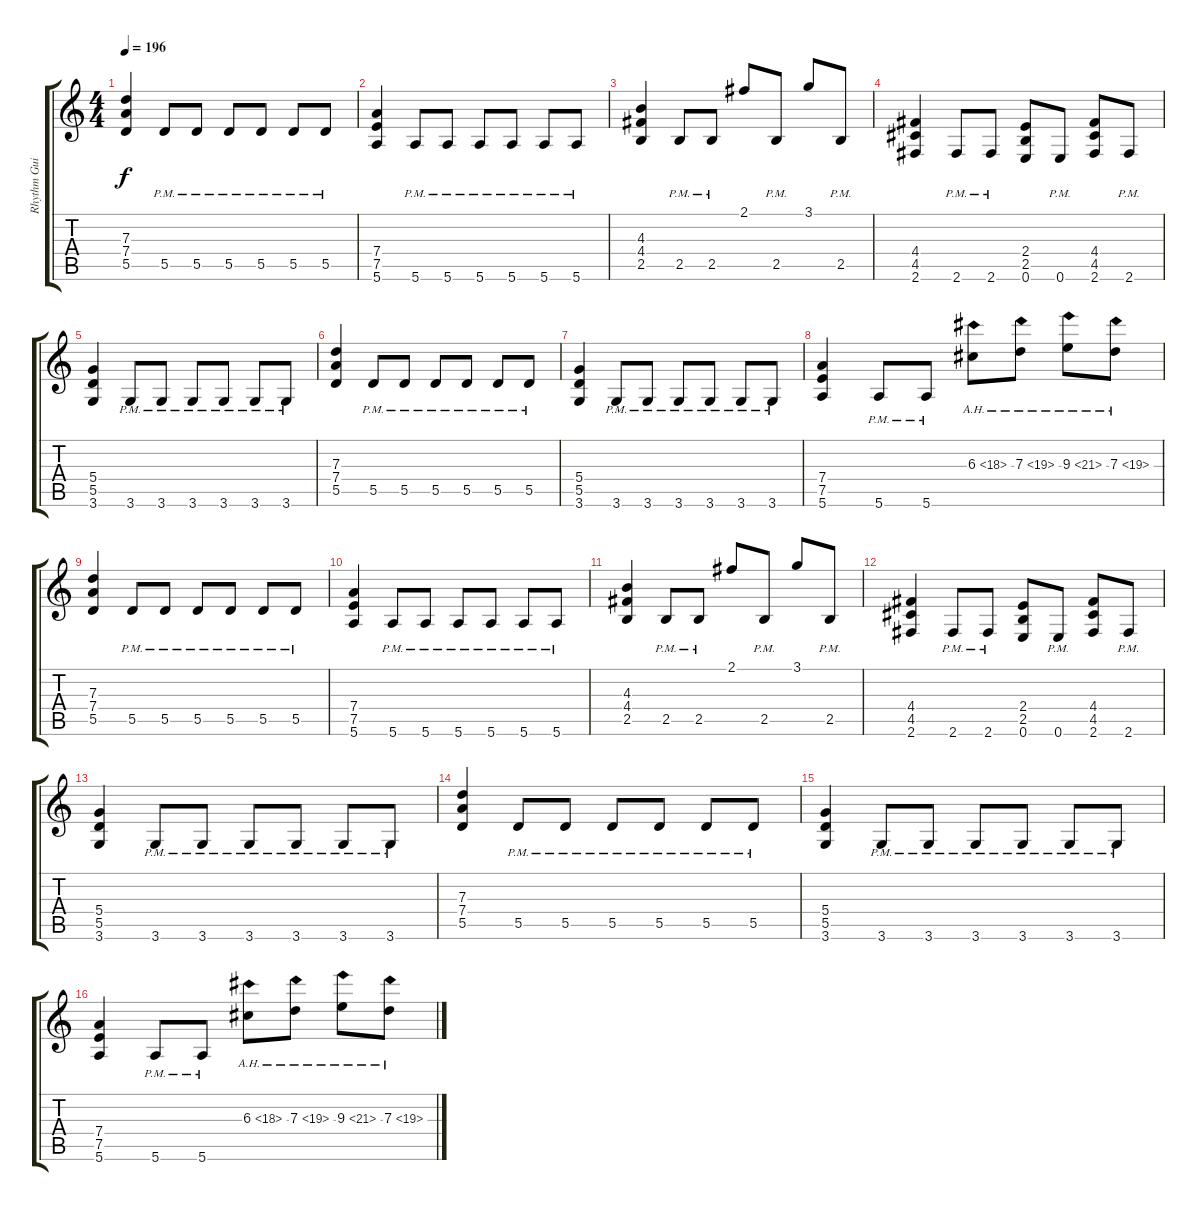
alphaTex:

\track ("Rhythm Guitar(R)" "Rhythm Gui") {instrument distortionguitar}
\staff {score tabs}
\tuning (E4 B3 G3 D3 A2 E2) {hide}
\ts (4 4)
\tempo 196
\clef g2
\ks c
(7.3 7.4 5.5).4{dy f} 5.5{pm}.8 5.5{pm}.8 5.5{pm}.8 5.5{pm}.8 5.5{pm}.8 5.5{pm}.8 |
(7.4 7.5 5.6).4 5.6{pm}.8 5.6{pm}.8 5.6{pm}.8 5.6{pm}.8 5.6{pm}.8 5.6{pm}.8 |
(4.3 4.4 2.5).4 2.5{pm}.8 2.5{pm}.8 2.1.8 2.5{pm}.8 3.1.8 2.5{pm}.8 |
(4.4 4.5 2.6).4 2.6{pm}.8 2.6{pm}.8 (2.4 2.5 0.6).8 0.6{pm}.8 (4.4 4.5 2.6).8 2.6{pm}.8 |
(5.4 5.5 3.6).4 3.6{pm}.8 3.6{pm}.8 3.6{pm}.8 3.6{pm}.8 3.6{pm}.8 3.6{pm}.8 |
(7.3 7.4 5.5).4 5.5{pm}.8 5.5{pm}.8 5.5{pm}.8 5.5{pm}.8 5.5{pm}.8 5.5{pm}.8 |
(5.4 5.5 3.6).4 3.6{pm}.8 3.6{pm}.8 3.6{pm}.8 3.6{pm}.8 3.6{pm}.8 3.6{pm}.8 |
(7.4 7.5 5.6).4 5.6{pm}.8 5.6{pm}.8 6.3{ah 12}.8 7.3{ah 12}.8 9.3{ah 12}.8 7.3{ah 12}.8 |
(7.3 7.4 5.5).4 5.5{pm}.8 5.5{pm}.8 5.5{pm}.8 5.5{pm}.8 5.5{pm}.8 5.5{pm}.8 |
(7.4 7.5 5.6).4 5.6{pm}.8 5.6{pm}.8 5.6{pm}.8 5.6{pm}.8 5.6{pm}.8 5.6{pm}.8 |
(4.3 4.4 2.5).4 2.5{pm}.8 2.5{pm}.8 2.1.8 2.5{pm}.8 3.1.8 2.5{pm}.8 |
(4.4 4.5 2.6).4 2.6{pm}.8 2.6{pm}.8 (2.4 2.5 0.6).8 0.6{pm}.8 (4.4 4.5 2.6).8 2.6{pm}.8 |
(5.4 5.5 3.6).4 3.6{pm}.8 3.6{pm}.8 3.6{pm}.8 3.6{pm}.8 3.6{pm}.8 3.6{pm}.8 |
(7.3 7.4 5.5).4 5.5{pm}.8 5.5{pm}.8 5.5{pm}.8 5.5{pm}.8 5.5{pm}.8 5.5{pm}.8 |
(5.4 5.5 3.6).4 3.6{pm}.8 3.6{pm}.8 3.6{pm}.8 3.6{pm}.8 3.6{pm}.8 3.6{pm}.8 |
(7.4 7.5 5.6).4 5.6{pm}.8 5.6{pm}.8 6.3{ah 12}.8 7.3{ah 12}.8 9.3{ah 12}.8 7.3{ah 12}.8
